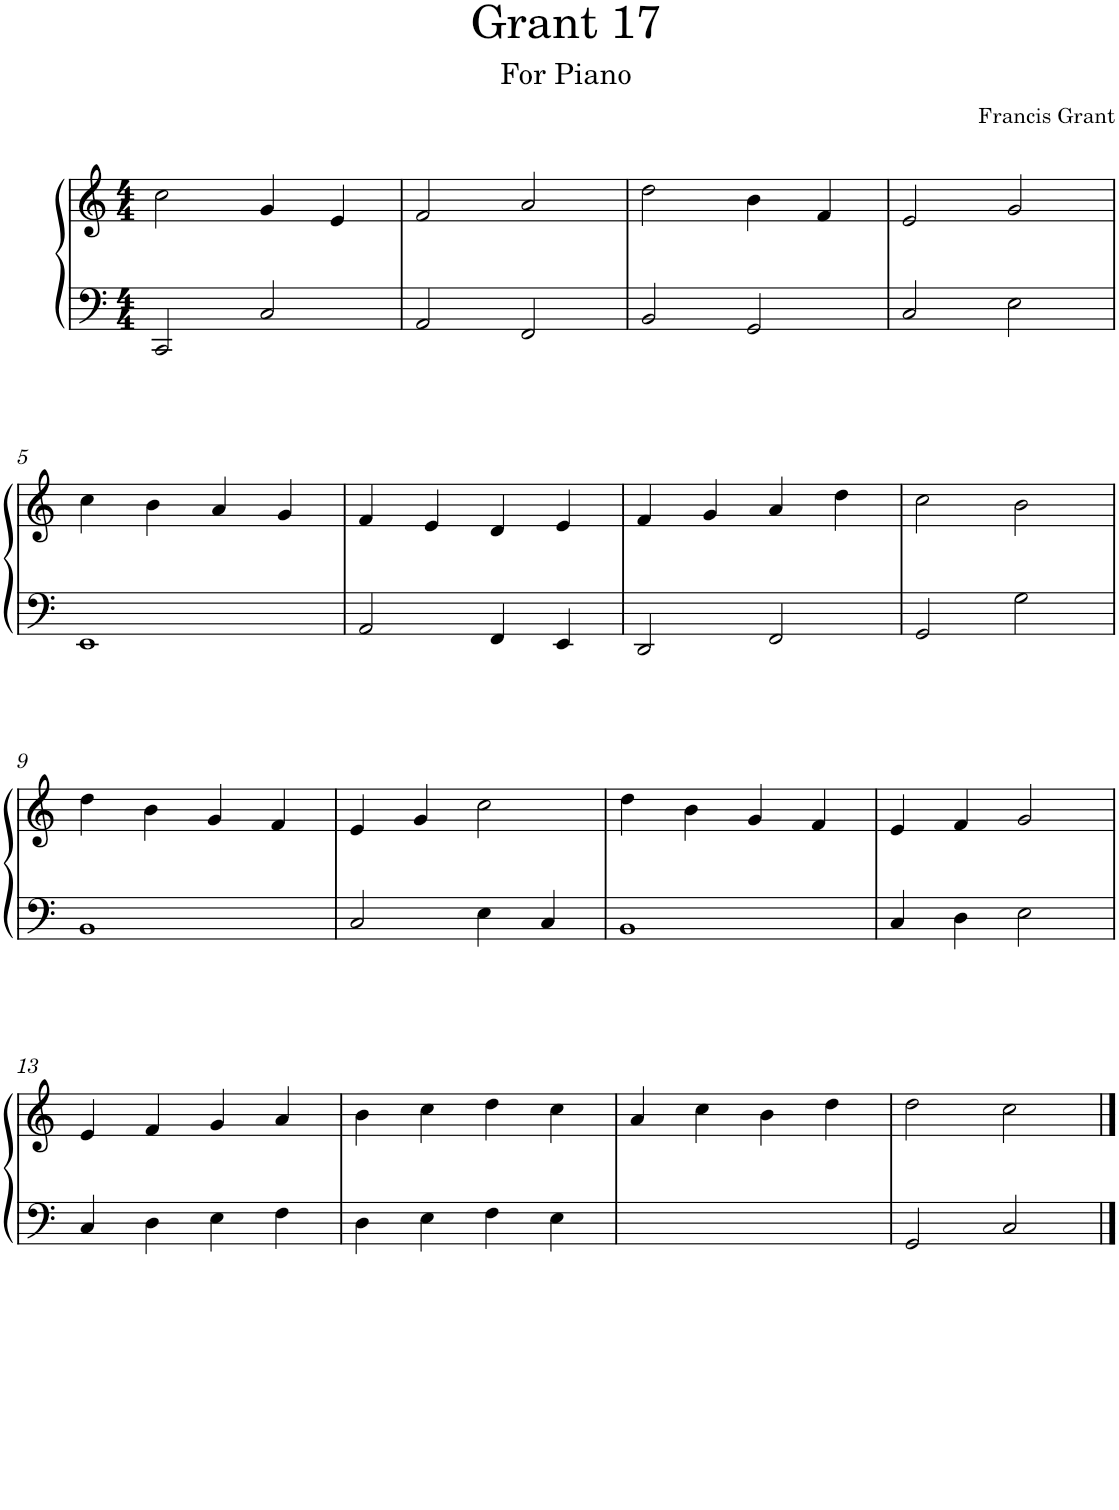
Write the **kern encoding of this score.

**kern	**kern
*part1	*part1
*staff2	*staff1
*I"Piano	*
*I'Pno.	*
*clefF4	*clefG2
*k[]	*k[]
*M4/4	*M4/4
=1	=1
2CC/	2cc\
2C/	4g/
.	4e/
=2	=2
2AA/	2f/
2FF/	2a/
=3	=3
2BB/	2dd\
2GG/	4b\
.	4f/
=4	=4
2C/	2e/
2E\	2g/
!!LO:LB:g=z
=5	=5
1EE	4cc\
.	4b\
.	4a/
.	4g/
=6	=6
2AA/	4f/
.	4e/
4FF/	4d/
4EE/	4e/
=7	=7
2DD/	4f/
.	4g/
2FF/	4a/
.	4dd\
=8	=8
2GG/	2cc\
2G\	2b\
!!LO:LB:g=z
=9	=9
1BB	4dd\
.	4b\
.	4g/
.	4f/
=10	=10
2C/	4e/
.	4g/
4E\	2cc\
4C/	.
=11	=11
1BB	4dd\
.	4b\
.	4g/
.	4f/
=12	=12
4C/	4e/
4D\	4f/
2E\	2g/
!!LO:LB:g=z
=13	=13
4C/	4e/
4D\	4f/
4E\	4g/
4F\	4a/
=14	=14
4D\	4b\
4E\	4cc\
4F\	4dd\
4E\	4cc\
=15	=15
1ryy	4a/
.	4cc\
.	4b\
.	4dd\
=16	=16
2GG/	2dd\
2C/	2cc\
==	==
*-	*-
